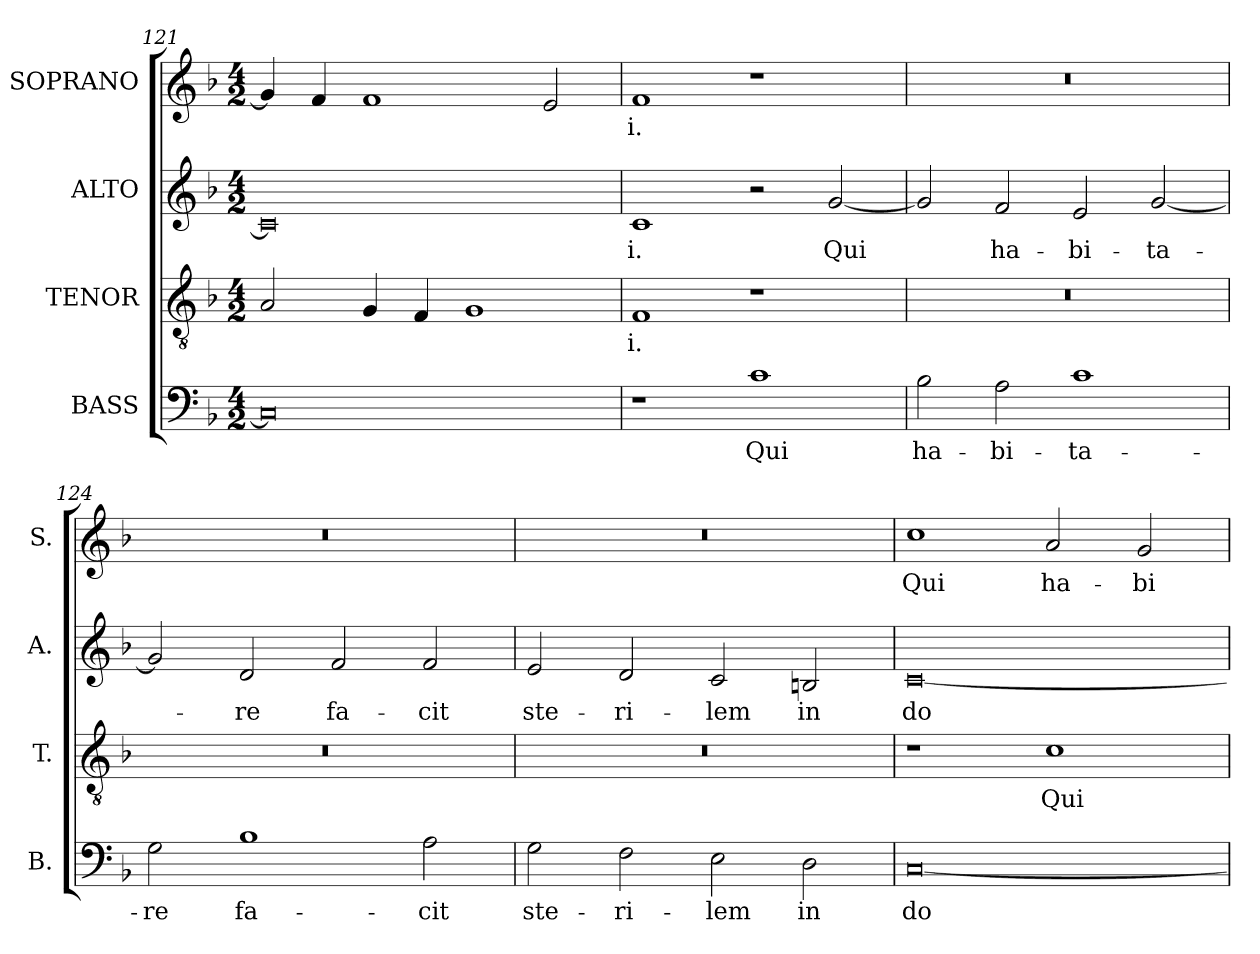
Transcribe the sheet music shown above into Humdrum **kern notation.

**kern	**text	**kern	**text	**kern	**text	**kern	**text
*part4	*part4	*part3	*part3	*part2	*part2	*part1	*part1
*staff4	*staff4	*staff3	*staff3	*staff2	*staff2	*staff1	*staff1
*I"BASS	*	*I"TENOR	*	*I"ALTO	*	*I"SOPRANO	*
*I'B.	*	*I'T.	*	*I'A.	*	*I'S.	*
*clefF4	*	*clefGv2	*	*clefG2	*	*clefG2	*
*	*	*ITrd7c12	*	*	*	*	*
*k[b-]	*	*k[b-]	*	*k[b-]	*	*k[b-]	*
*F:	*	*F:	*	*F:	*	*F:	*
*M4/2	*	*M4/2	*	*M4/2	*	*M4/2	*
=121	=121	=121	=121	=121	=121	=121	=121
0Ci]	.	2AAi/	.	0ci]	.	4gi/]	.
.	.	.	.	.	.	4fi/	.
.	.	4GGi/	.	.	.	1fi	.
.	.	4FFi/	.	.	.	.	.
.	.	1GGi	.	.	.	.	.
.	.	.	.	.	.	2ei/	.
=122	=122	=122	=122	=122	=122	=122	=122
!	!	!	!LO:LY:b:color=#000000	!	!	!	!
!	!	!	!	!	!LO:LY:b:color=#000000	!	!
!	!	!	!	!	!	!	!LO:LY:b:color=#000000
1r	.	1FFi	-i.	1ci	-i.	1fi	-i.
!	!LO:LY:b:color=#000000	!	!	!	!	!	!
1ci	Qui	1r	.	2r	.	1r	.
!	!	!	!	!	!LO:LY:b:color=#000000	!	!
.	.	.	.	[2gi/	Qui	.	.
=123	=123	=123	=123	=123	=123	=123	=123
!	!LO:LY:b:color=#000000	!LO:N:vis=1	!	!	!	!LO:N:vis=1	!
2B-i\	ha-	0r	.	2gi/]	.	0r	.
!	!LO:LY:b:color=#000000	!	!	!	!	!	!
!	!	!	!	!	!LO:LY:b:color=#000000	!	!
2Ai\	-bi-	.	.	2fi/	ha-	.	.
!	!LO:LY:b:color=#000000	!	!	!	!	!	!
!	!	!	!	!	!LO:LY:b:color=#000000	!	!
1ci	-ta-	.	.	2ei/	-bi-	.	.
!	!	!	!	!	!LO:LY:b:color=#000000	!	!
.	.	.	.	[2gi/	-ta-	.	.
!!LO:PB:g=z
=124	=124	=124	=124	=124	=124	=124	=124
!	!LO:LY:b:color=#000000	!LO:N:vis=1	!	!	!	!LO:N:vis=1	!
2Gi\	-re	0r	.	2gi/]	.	0r	.
!	!LO:LY:b:color=#000000	!	!	!	!	!	!
!	!	!	!	!	!LO:LY:b:color=#000000	!	!
1B-i	fa-	.	.	2di/	-re	.	.
!	!	!	!	!	!LO:LY:b:color=#000000	!	!
.	.	.	.	2fi/	fa-	.	.
!	!LO:LY:b:color=#000000	!	!	!	!	!	!
!	!	!	!	!	!LO:LY:b:color=#000000	!	!
2Ai\	-cit	.	.	2fi/	-cit	.	.
=125	=125	=125	=125	=125	=125	=125	=125
!	!LO:LY:b:color=#000000	!LO:N:vis=1	!	!	!	!	!
!	!	!	!	!	!LO:LY:b:color=#000000	!LO:N:vis=1	!
2Gi\	ste-	0r	.	2ei/	ste-	0r	.
!	!LO:LY:b:color=#000000	!	!	!	!	!	!
!	!	!	!	!	!LO:LY:b:color=#000000	!	!
2Fi\	-ri-	.	.	2di/	-ri-	.	.
!	!LO:LY:b:color=#000000	!	!	!	!	!	!
!	!	!	!	!	!LO:LY:b:color=#000000	!	!
2Ei\	-lem	.	.	2ci/	-lem	.	.
!	!LO:LY:b:color=#000000	!	!	!	!	!	!
!	!	!	!	!	!LO:LY:b:color=#000000	!	!
2Di\	in	.	.	2Bni/	in	.	.
=126	=126	=126	=126	=126	=126	=126	=126
!	!LO:LY:b:color=#000000	!	!	!	!	!	!
!	!	!	!	!	!LO:LY:b:color=#000000	!	!
!	!	!	!	!	!	!	!LO:LY:b:color=#000000
[0Ci	do-	1r	.	[0ci	do-	1cci	Qui
!	!	!	!LO:LY:b:color=#000000	!	!	!	!
!	!	!	!	!	!	!	!LO:LY:b:color=#000000
.	.	1Ci	Qui	.	.	2ai/	ha-
!	!	!	!	!	!	!	!LO:LY:b:color=#000000
.	.	.	.	.	.	2gi/	-bi-
=	=	=	=	=	=	=	=
*-	*-	*-	*-	*-	*-	*-	*-
